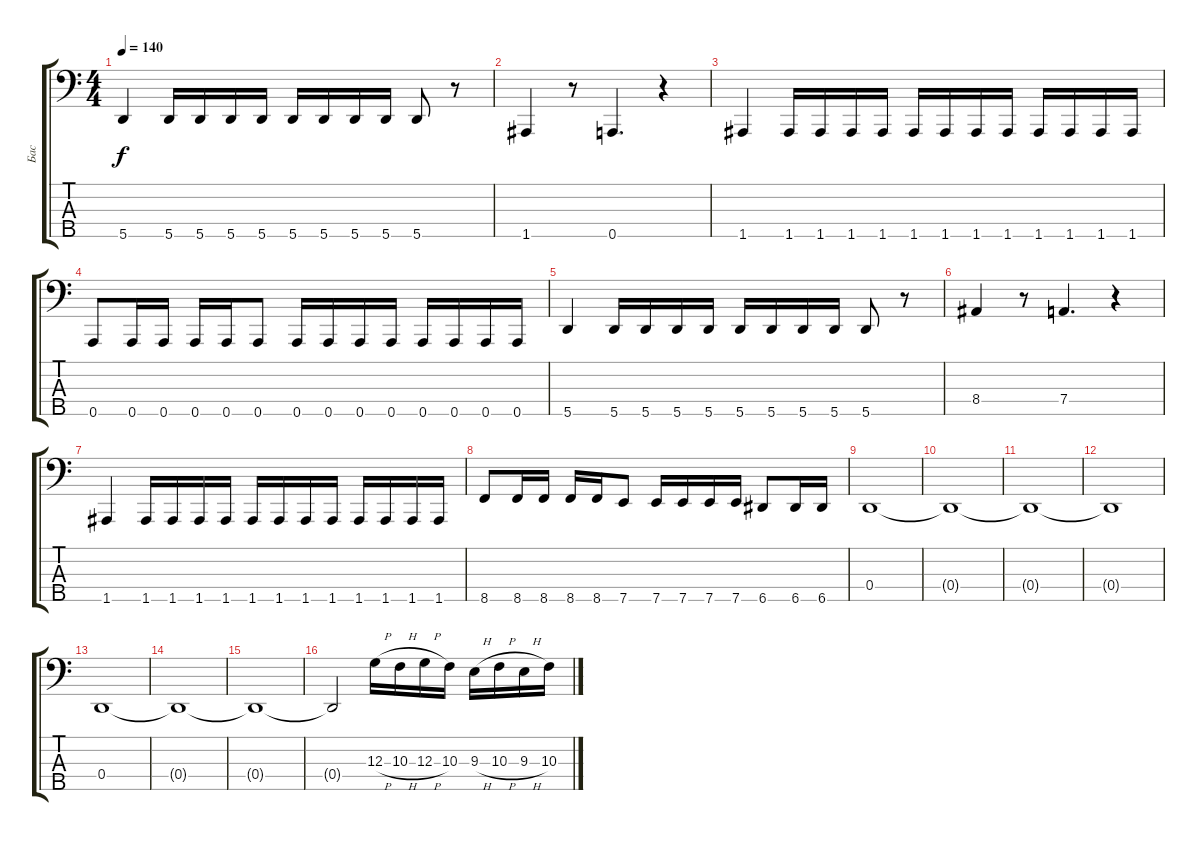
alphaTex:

\track ("Бас" "Бас") {instrument electricbassfinger}
\staff {score tabs}
\tuning (F2 C2 G1 D1 A0) {hide}
\ts (4 4)
\tempo 140
\clef f4
\ks c
5.5.4{dy f} 5.5.16 5.5.16 5.5.16 5.5.16 5.5.16 5.5.16 5.5.16 5.5.16 5.5.8 r.8 |
1.5.4 r.8 0.5.4{d} r.4 |
1.5.4 1.5.16 1.5.16 1.5.16 1.5.16 1.5.16 1.5.16 1.5.16 1.5.16 1.5.16 1.5.16 1.5.16 1.5.16 |
0.5.8 0.5.16 0.5.16 0.5.16 0.5.16 0.5.8 0.5.16 0.5.16 0.5.16 0.5.16 0.5.16 0.5.16 0.5.16 0.5.16 |
5.5.4 5.5.16 5.5.16 5.5.16 5.5.16 5.5.16 5.5.16 5.5.16 5.5.16 5.5.8 r.8 |
8.4.4 r.8 7.4.4{d} r.4 |
1.5.4 1.5.16 1.5.16 1.5.16 1.5.16 1.5.16 1.5.16 1.5.16 1.5.16 1.5.16 1.5.16 1.5.16 1.5.16 |
8.5.8 8.5.16 8.5.16 8.5.16 8.5.16 7.5.8 7.5.16 7.5.16 7.5.16 7.5.16 6.5.8 6.5.16 6.5.16 |
0.4.1 |
0.4{t}.1 |
0.4{t}.1 |
0.4{t}.1 |
0.4.1 |
0.4{t}.1 |
0.4{t}.1 |
0.4{t}.2 12.3{h}.16 10.3{h}.16 12.3{h}.16 10.3.16 9.3{h}.16 10.3{h}.16 9.3{h}.16 10.3.16
